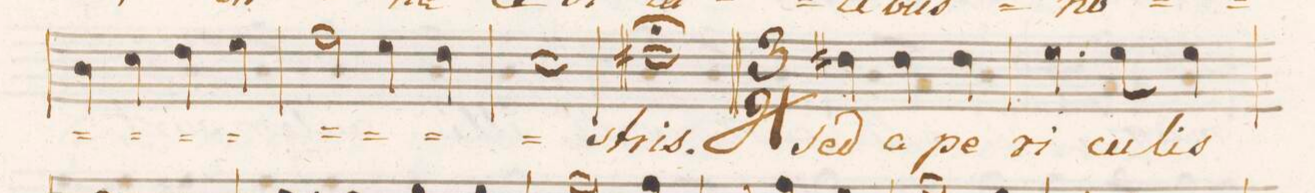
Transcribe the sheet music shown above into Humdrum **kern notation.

**kern	**text	**dynam
*I"Tenore.	*	*
*clefC4	*	*
*k[]	*	*
*met(c|)	*	*
*M2/2	*	*
4A\	.	.
4B\	.	.
4c\	.	.
4d\	.	.
=50	=50	=50
2e\	.	.
4d\	.	.
4c\	.	.
=51	=51	=51
1B	.	.
=52	=52	=52
1c#X;>	-stris.	.
=53||	=53||	=53||
*M3/4	*	*
4c#X\	Sed	.
4c#\	a	.
4c#\	pe-	.
=54	=54	=54
4.d\	-ri-	.
8d\	-cu-	.
4d\	-lis	.
=55	=55	=55
*-	*-	*-
